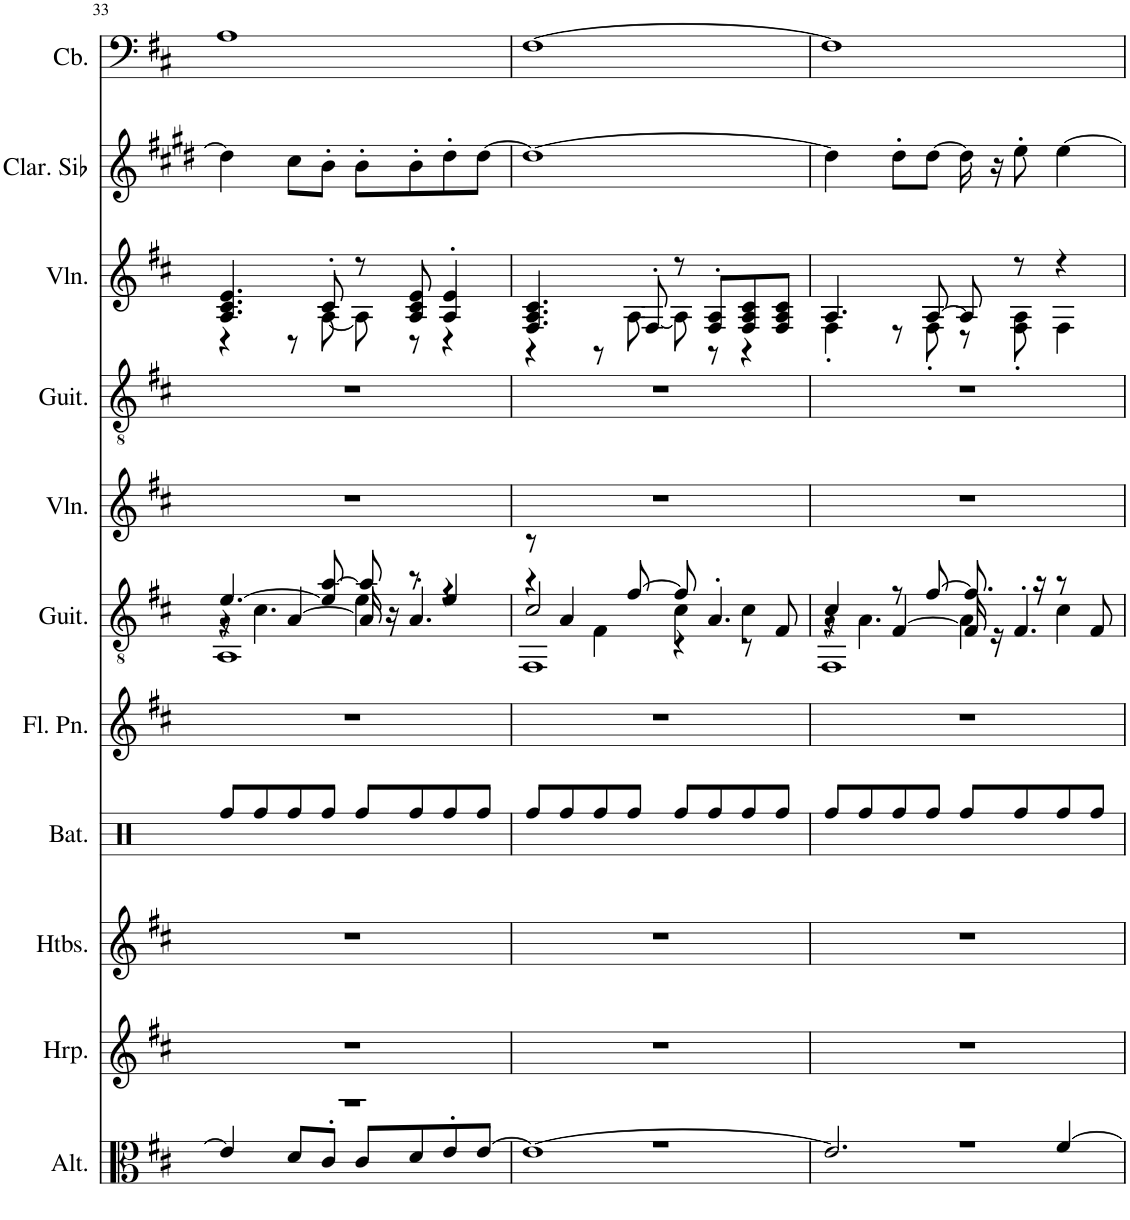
**kern	**kern	**kern	**kern	**kern	**kern	**kern	**kern	**kern	**kern	**kern
*part11	*part10	*part9	*part8	*part7	*part6	*part5	*part4	*part3	*part2	*part1
*staff11	*staff10	*staff9	*staff8	*staff7	*staff6	*staff5	*staff4	*staff3	*staff2	*staff1
*I"Altos	*I"Harpe	*I"Hautbois	*I"Batterie	*I"Flûte de Pan	*I"Guitare acoustique	*I"Violon	*I"Guitare acoustique	*I"Violon	*I"Clarinette en Sib	*I"Contrebasse
*I'Alt.	*I'Hrp.	*I'Htbs.	*I'Bat.	*I'Fl. Pn.	*I'Guit.	*I'Vln.	*I'Guit.	*I'Vln.	*I'Clar. Sib	*I'Cb.
!!LO:PB:g=z
*clefC3	*clefG2	*clefG2	*clefX	*clefG2	*clefGv2	*clefG2	*clefGv2	*clefG2	*clefG2	*clefF4
*	*	*	*	*	*	*	*	*	*Trd1c2	*Trd7c12
*k[f#c#]	*k[f#c#]	*k[f#c#]	*k[]	*k[f#c#]	*k[f#c#]	*k[f#c#]	*k[f#c#]	*k[f#c#]	*k[f#c#g#d#]	*k[f#c#]
*M4/4	*M4/4	*M4/4	*M4/4	*M4/4	*M4/4	*M4/4	*M4/4	*M4/4	*M4/4	*M4/4
=33	=33	=33	=33	=33	=33	=33	=33	=33	=33	=33
*^	*	*	*	*	*^	*	*	*^	*	*
*	*	*	*	*	*	*	*^	*	*	*	*	*	*
*	*	*	*	*	*	*	*	*^	*	*	*	*	*	*
1r	4e/]	1r	1r	8Rff/L	1r	[4.e/	8r	4r	1AA	1r	1r	4.A/ 4.c#/ 4.e/	4r	4dd#\]	1A
.	.	.	.	8Rff/	.	.	4.c#\	.	.	.	.	.	.	.	.
.	8d/L	.	.	8Rff/	.	.	.	[4A/	.	.	.	.	8r	8cc#\L	.
.	8c#'/J	.	.	8Rff/J	.	8e/] [8a/	.	.	.	.	.	8c#'/	[8A\	8b'\J	.
.	8c#/L	.	.	8Rff/L	.	8a/]	4e\	16A/]	.	.	.	8r	8A\]	8b'\L	.
.	.	.	.	.	.	.	.	16r	.	.	.	.	.	.	.
.	8d/	.	.	8Rff/	.	8r	.	4.A'/	.	.	.	8A/ 8c#/ 8e/	8r	8b'\	.
.	8e'/	.	.	8Rff/	.	4e/	4r	.	.	.	.	4A/' 4e/'	4r	8dd#'\	.
.	[8e/J	.	.	8Rff/J	.	.	.	.	.	.	.	.	.	[8dd#\J	.
=34	=34	=34	=34	=34	=34	=34	=34	=34	=34	=34	=34	=34	=34	=34	=34
1r	1e_	1r	1r	8Rff/L	1r	8r	4r	2c#/	1FF#	1r	1r	4.F#/ 4.A/ 4.c#/	4r	1dd#_	[1F#
.	.	.	.	8Rff/	.	4A/	.	.	.	.	.	.	.	.	.
.	.	.	.	8Rff/	.	.	4F#\	.	.	.	.	.	8r	.	.
.	.	.	.	8Rff/J	.	[8f#/	.	.	.	.	.	8F#'/	[8A\	.	.
.	.	.	.	8Rff/L	.	8f#/]	4c#\	4r	.	.	.	8r	8A\]	.	.
.	.	.	.	8Rff/	.	4.A'/	.	.	.	.	.	8F#/' 8A/'L	8r	.	.
.	.	.	.	8Rff/	.	.	4c#\	8r	.	.	.	8F#/ 8A/ 8c#/	4r	.	.
.	.	.	.	8Rff/J	.	.	.	8F#/	.	.	.	8F#/ 8A/ 8c#/J	.	.	.
=35	=35	=35	=35	=35	=35	=35	=35	=35	=35	=35	=35	=35	=35	=35	=35
1r	2.e/]	1r	1r	8Rff/L	1r	4c#/	8r	4r	1FF#	1r	1r	4.A/	4F#'\	4dd#\]	1F#]
.	.	.	.	8Rff/	.	.	4.A\	.	.	.	.	.	.	.	.
.	.	.	.	8Rff/	.	8r	.	[4F#/	.	.	.	.	8r	8dd#'\L	.
.	.	.	.	8Rff/J	.	[8f#/	.	.	.	.	.	[8A/	8F#'\	[8dd#\J	.
.	.	.	.	8Rff/L	.	8.f#/]	4A\	16F#/]	.	.	.	8A/]	8r	16dd#\]	.
.	.	.	.	.	.	.	.	16r	.	.	.	.	.	16r	.
.	.	.	.	8Rff/	.	.	.	4.F#'/	.	.	.	8r	8F#\' 8A\'	8ee'\	.
.	.	.	.	.	.	16r	.	.	.	.	.	.	.	.	.
.	[4f#/	.	.	8Rff/	.	8r	4c#\	.	.	.	.	4r	4F#\	[4ee\	.
.	.	.	.	8Rff/J	.	8F#/	.	.	.	.	.	.	.	.	.
*v	*v	*	*	*	*	*v	*v	*v	*v	*	*	*v	*v	*	*
=	=	=	=	=	=	=	=	=	=	=
*-	*-	*-	*-	*-	*-	*-	*-	*-	*-	*-
